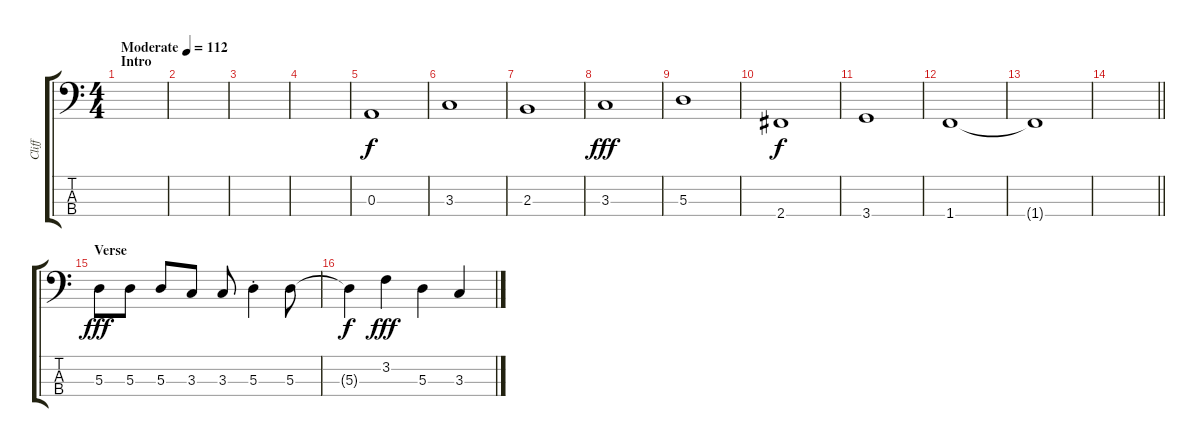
\track ("Cliff" "Cliff") {instrument electricbassfinger}
\staff {score tabs}
\tuning (G2 D2 A1 E1) {hide}
\ts (4 4)
\section ("" "Intro")
\tempo (112 "Moderate")
\clef f4
\ks c
|
|
|
|
0.3.1 |
3.3.1{dy f} |
2.3.1 |
3.3.1{dy fff} |
5.3.1 |
2.4.1{dy f} |
3.4.1 |
1.4.1 |
1.4{t}.1 |
\barLineRight lightlight
|
\section ("" "Verse")
5.3.8{dy fff} 5.3.8 5.3.8 3.3.8 3.3.8 5.3{st}.4 5.3.8 |
5.3{t}.4{dy f} 3.2.4{dy fff} 5.3.4 3.3.4
